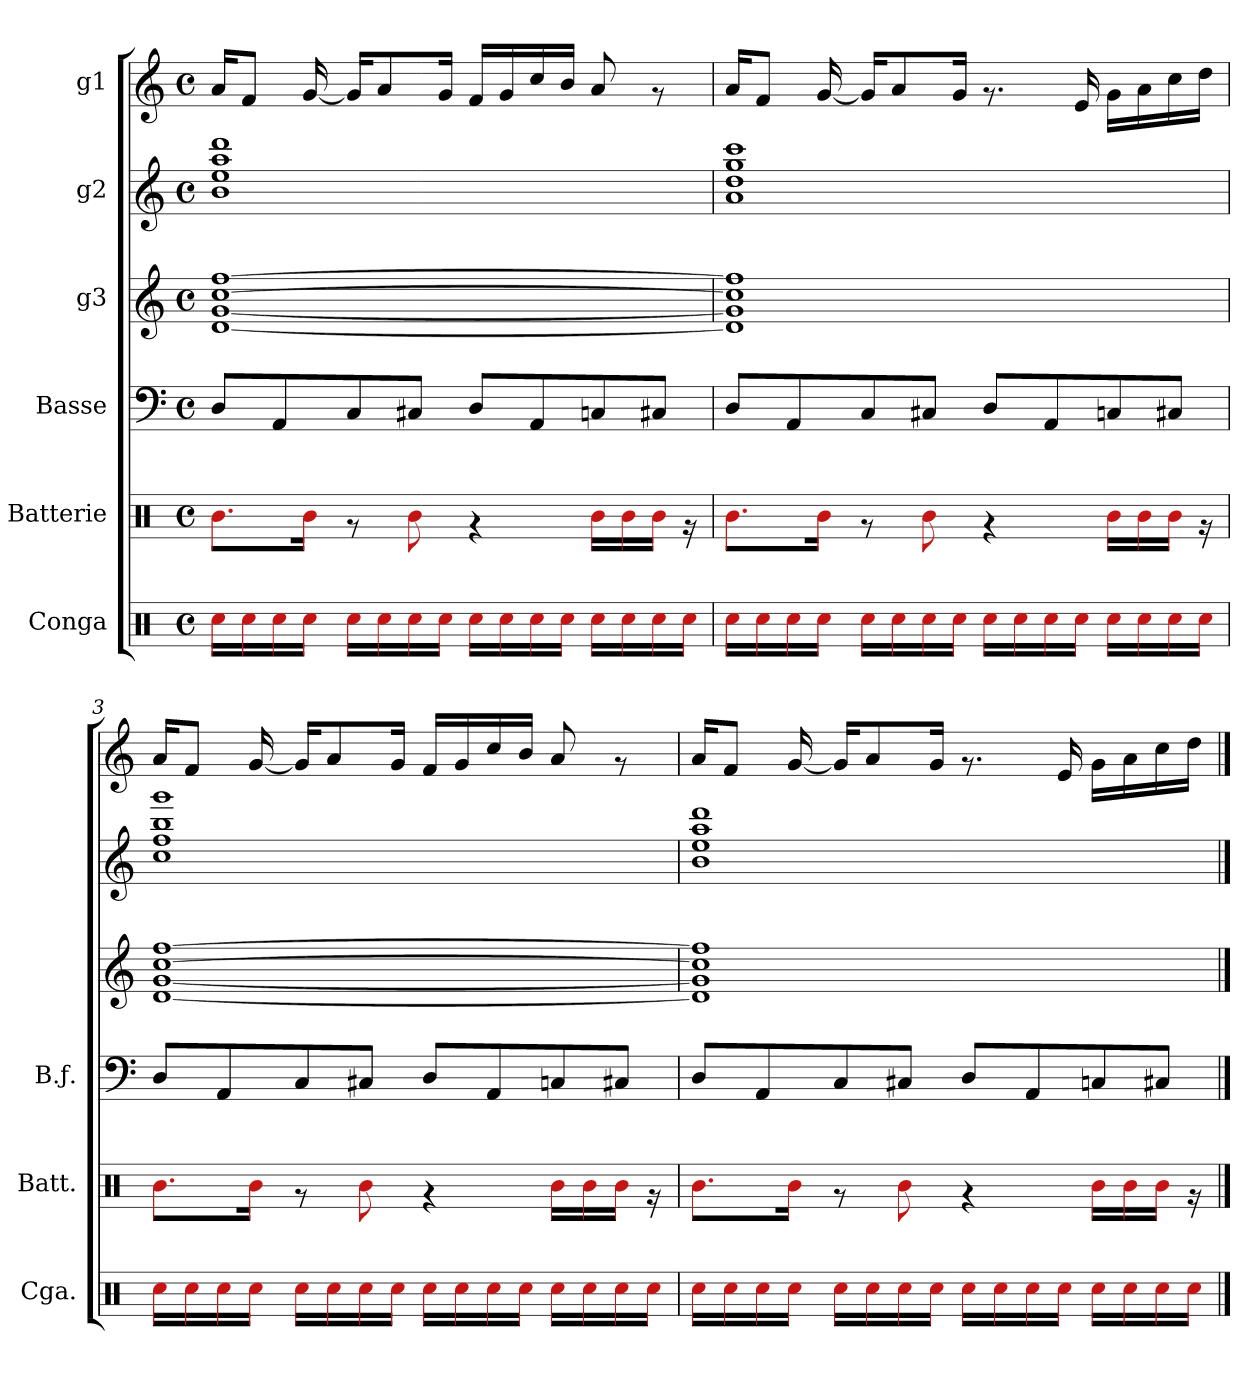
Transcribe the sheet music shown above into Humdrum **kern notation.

**kern	**kern	**kern	**kern	**kern	**kern
*part6	*part5	*part4	*part3	*part2	*part1
*staff6	*staff5	*staff4	*staff3	*staff2	*staff1
*I"Conga	*I"Batterie	*I"Basse	*I"g3	*I"g2	*I"g1
*I'Cga.	*I'Batt.	*I'B.ƒ.	*	*	*
*clefX	*clefX	*clefF4	*clefG2	*clefG2	*clefG2
*	*	*ITrd7c12	*ITrd7c12	*ITrd7c12	*ITrd7c12
*k[]	*k[]	*k[]	*k[]	*k[]	*k[]
*C:	*C:	*C:	*C:	*C:	*C:
*M4/4	*M4/4	*M4/4	*M4/4	*M4/4	*M4/4
*met(c)	*met(c)	*met(c)	*met(c)	*met(c)	*met(c)
=1	=1	=1	=1	=1	=1
16cc\LL	8.b\L	8DD/L	[<1D [<1G [<1c [<1f	1B 1e 1a 1dd	16A/KL
16cc\	.	.	.	.	8F/J
16cc\	.	8AAA/	.	.	.
16cc\JJ	16b\Jk	.	.	.	[<16G/
16cc\LL	8rf	8CC/	.	.	16G/KL]
16cc\	.	.	.	.	8A/
16cc\	8b\	8CC#X/J	.	.	.
16cc\JJ	.	.	.	.	16G/Jk
16cc\LL	4rf	8DD/L	.	.	16F/LL
16cc\	.	.	.	.	16G/
16cc\	.	8AAA/	.	.	16c/
16cc\JJ	.	.	.	.	16B/JJ
16cc\LL	16b\LL	8CCn/	.	.	8A/
16cc\	16b\	.	.	.	.
16cc\	16b\JJ	8CC#X/J	.	.	8rf
16cc\JJ	16rf	.	.	.	.
=2	=2	=2	=2	=2	=2
16cc\LL	8.b\L	8DD/L	1D] 1G] 1c] 1f]	1A 1d 1g 1cc	16A/KL
16cc\	.	.	.	.	8F/J
16cc\	.	8AAA/	.	.	.
16cc\JJ	16b\Jk	.	.	.	[<16G/
16cc\LL	8rf	8CC/	.	.	16G/KL]
16cc\	.	.	.	.	8A/
16cc\	8b\	8CC#X/J	.	.	.
16cc\JJ	.	.	.	.	16G/Jk
16cc\LL	4rf	8DD/L	.	.	8.rf
16cc\	.	.	.	.	.
16cc\	.	8AAA/	.	.	.
16cc\JJ	.	.	.	.	16E/
16cc\LL	16b\LL	8CCn/	.	.	16G\LL
16cc\	16b\	.	.	.	16A\
16cc\	16b\JJ	8CC#X/J	.	.	16c\
16cc\JJ	16rf	.	.	.	16d\JJ
=3	=3	=3	=3	=3	=3
16cc\LL	8.b\L	8DD/L	[<1D [<1G [<1c [<1f	1c 1f 1b 1gg	16A/KL
16cc\	.	.	.	.	8F/J
16cc\	.	8AAA/	.	.	.
16cc\JJ	16b\Jk	.	.	.	[<16G/
16cc\LL	8rf	8CC/	.	.	16G/KL]
16cc\	.	.	.	.	8A/
16cc\	8b\	8CC#X/J	.	.	.
16cc\JJ	.	.	.	.	16G/Jk
16cc\LL	4rf	8DD/L	.	.	16F/LL
16cc\	.	.	.	.	16G/
16cc\	.	8AAA/	.	.	16c/
16cc\JJ	.	.	.	.	16B/JJ
16cc\LL	16b\LL	8CCn/	.	.	8A/
16cc\	16b\	.	.	.	.
16cc\	16b\JJ	8CC#X/J	.	.	8rf
16cc\JJ	16rf	.	.	.	.
=4	=4	=4	=4	=4	=4
16cc\LL	8.b\L	8DD/L	1D] 1G] 1c] 1f]	1B 1e 1a 1dd	16A/KL
16cc\	.	.	.	.	8F/J
16cc\	.	8AAA/	.	.	.
16cc\JJ	16b\Jk	.	.	.	[<16G/
16cc\LL	8rf	8CC/	.	.	16G/KL]
16cc\	.	.	.	.	8A/
16cc\	8b\	8CC#X/J	.	.	.
16cc\JJ	.	.	.	.	16G/Jk
16cc\LL	4rf	8DD/L	.	.	8.rf
16cc\	.	.	.	.	.
16cc\	.	8AAA/	.	.	.
16cc\JJ	.	.	.	.	16E/
16cc\LL	16b\LL	8CCn/	.	.	16G\LL
16cc\	16b\	.	.	.	16A\
16cc\	16b\JJ	8CC#X/J	.	.	16c\
16cc\JJ	16rf	.	.	.	16d\JJ
==	==	==	==	==	==
*-	*-	*-	*-	*-	*-
